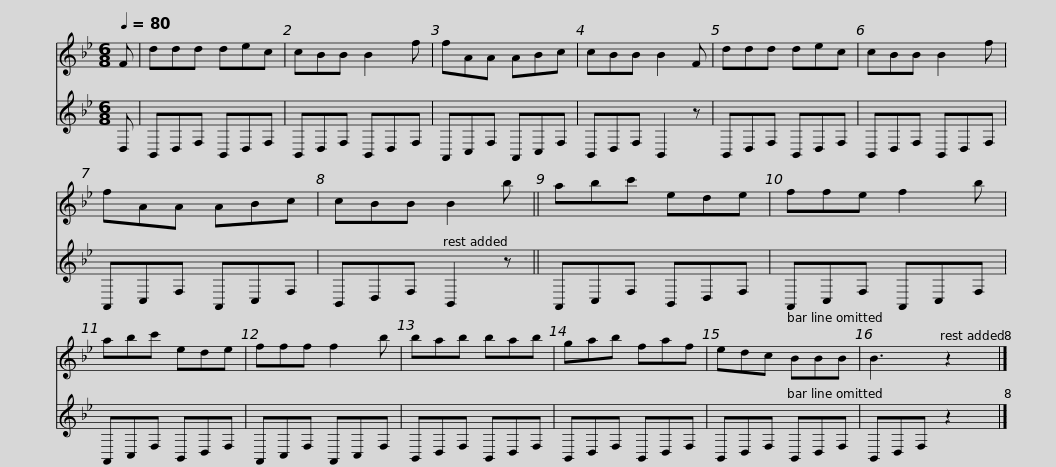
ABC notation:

X:1
%%score 1 2
L:1/8
Q:1/4=80
M:6/8
I:linebreak $
K:Bb
V:1 treble
V:2 treble
V:1
 F | ddd dec | cBB B2 f | fAA ABc | cBB B2 F | %5
 ddd dec |$ cBB B2 f | fAA ABc | cBB B2 b || abc' ede | %10
 ffe f2 b |$ abc' ede | fff f2 b | bab bab | gab faf | %15
 edc BBB |$ B3 z2 |] %17
V:2
 D, | B,,D,F, B,,D,F, | B,,D,F, B,,D,F, | A,,C,F, A,,C,F, | B,,D,F, B,,2 z | %5
 B,,D,F, B,,D,F, |$ B,,D,F, B,,D,F, | A,,C,F, A,,C,F, | B,,D,F, B,,2 z || A,,C,F, B,,D,F, | %10
 A,,C,F, A,,C,F, |$ A,,C,F, B,,D,F, | A,,C,F, A,,C,F, | B,,D,F, B,,D,F, | B,,D,F, B,,D,F, | %15
 B,,D,F, B,,D,F, |$ B,,D,F, z2 |] %17
